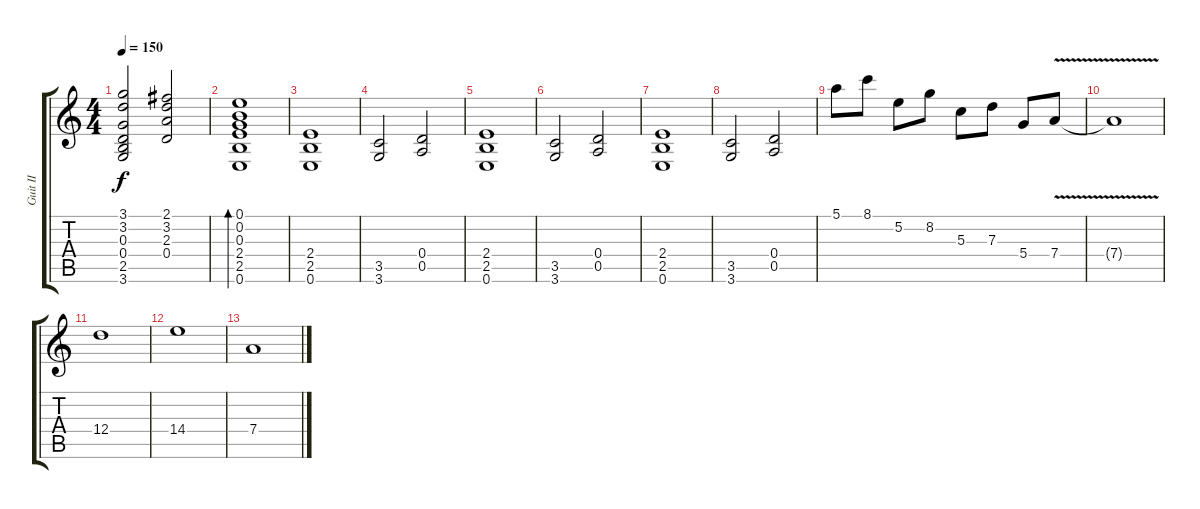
\track ("Guit II" "Guit II") {instrument overdrivenguitar}
\staff {score tabs}
\tuning (E4 B3 G3 D3 A2 E2) {hide}
\ts (4 4)
\tempo 150
\clef g2
\ks c
(3.1 3.2 0.3 0.4 2.5 3.6).2{dy f} (2.1 3.2 2.3 0.4).2 |
(0.1 0.2 0.3 2.4 2.5 0.6).1{bd 480} |
(2.4 2.5 0.6).1 |
(3.5 3.6).2 (0.4 0.5).2 |
(2.4 2.5 0.6).1 |
(3.5 3.6).2 (0.4 0.5).2 |
(2.4 2.5 0.6).1 |
(3.5 3.6).2 (0.4 0.5).2 |
5.1.8 8.1.8 5.2.8 8.2.8 5.3.8 7.3.8 5.4.8 7.4{v}.8 |
7.4{t}.1 |
12.4.1 |
14.4.1 |
7.4.1
